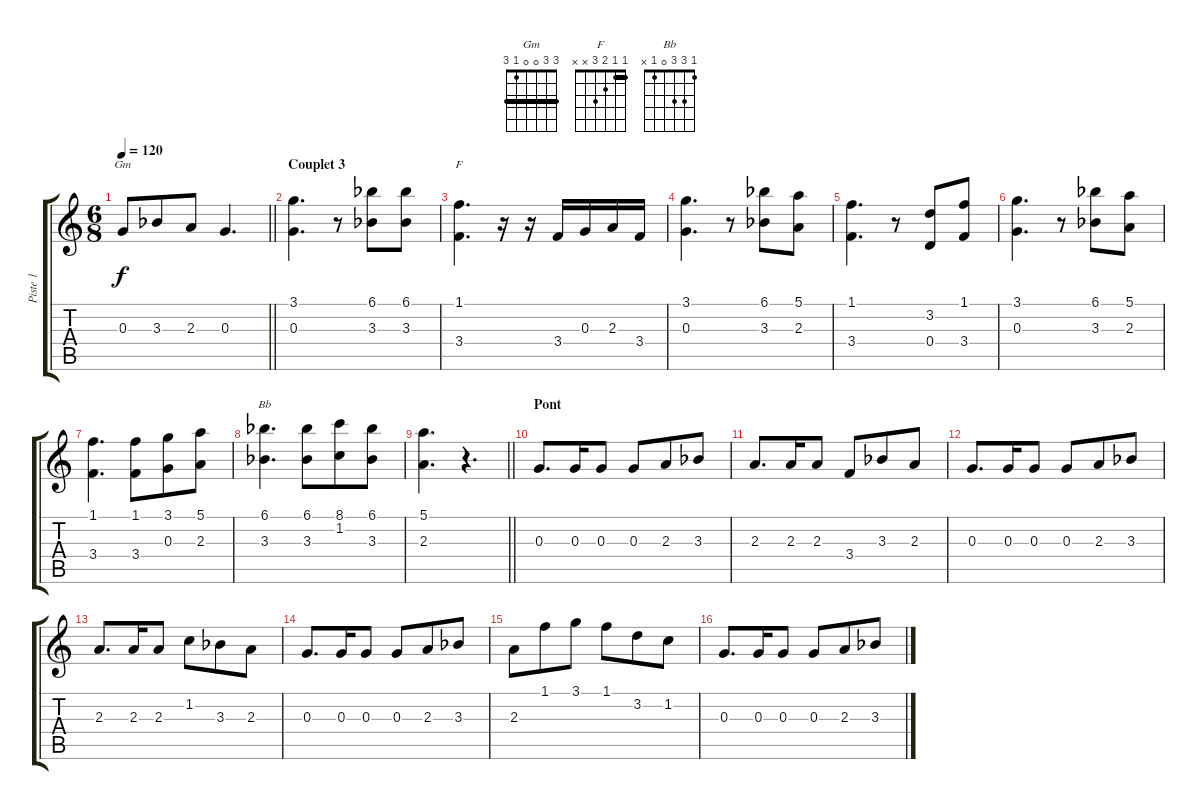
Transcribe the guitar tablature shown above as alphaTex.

\track ("Piste 1" "Piste 1") {instrument acousticguitarsteel}
\staff {score tabs}
\tuning (E4 B3 G3 D3 A2 E2) {hide}
\chord ("Gm" 3 3 0 0 1 3) {barre 3}
\chord ("F" 1 1 2 3 x x) {barre 1}
\chord ("Bb" 1 3 3 0 1 x)
\ts (6 8)
\tempo 120
\clef g2
\barLineRight lightlight
\ks c
0.3.8{ch "Gm" dy f} 3.3{acc b}.8 2.3.8 0.3.4{d} |
\section ("" "Couplet 3")
(3.1 0.3).4{d} r.8 (6.1{acc b} 3.3{acc b}).8 (6.1{acc b} 3.3{acc b}).8 |
(1.1 3.4).4{d ch "F"} r.16 r.16 3.4.16 0.3.16 2.3.16 3.4.16 |
(3.1 0.3).4{d} r.8 (6.1{acc b} 3.3{acc b}).8 (5.1 2.3).8 |
(1.1 3.4).4{d} r.8 (3.2 0.4).8 (1.1 3.4).8 |
(3.1 0.3).4{d} r.8 (6.1{acc b} 3.3{acc b}).8 (5.1 2.3).8 |
(1.1 3.4).4{d} (1.1 3.4).8 (3.1 0.3).8 (5.1 2.3).8 |
(6.1{acc b} 3.3{acc b}).4{d ch "Bb"} (6.1{acc b} 3.3{acc b}).8 (8.1 1.2).8 (6.1{acc b} 3.3{acc b}).8 |
\barLineRight lightlight
(5.1 2.3).4{d} r.4{d} |
\section ("" "Pont")
0.3.8{d} 0.3.16 0.3.8 0.3.8 2.3.8 3.3{acc b}.8 |
2.3.8{d} 2.3.16 2.3.8 3.4.8 3.3{acc b}.8 2.3.8 |
0.3.8{d} 0.3.16 0.3.8 0.3.8 2.3.8 3.3{acc b}.8 |
2.3.8{d} 2.3.16 2.3.8 1.2.8 3.3{acc b}.8 2.3.8 |
0.3.8{d} 0.3.16 0.3.8 0.3.8 2.3.8 3.3{acc b}.8 |
2.3.8 1.1.8 3.1.8 1.1.8 3.2.8 1.2.8 |
0.3.8{d} 0.3.16 0.3.8 0.3.8 2.3.8 3.3{acc b}.8
